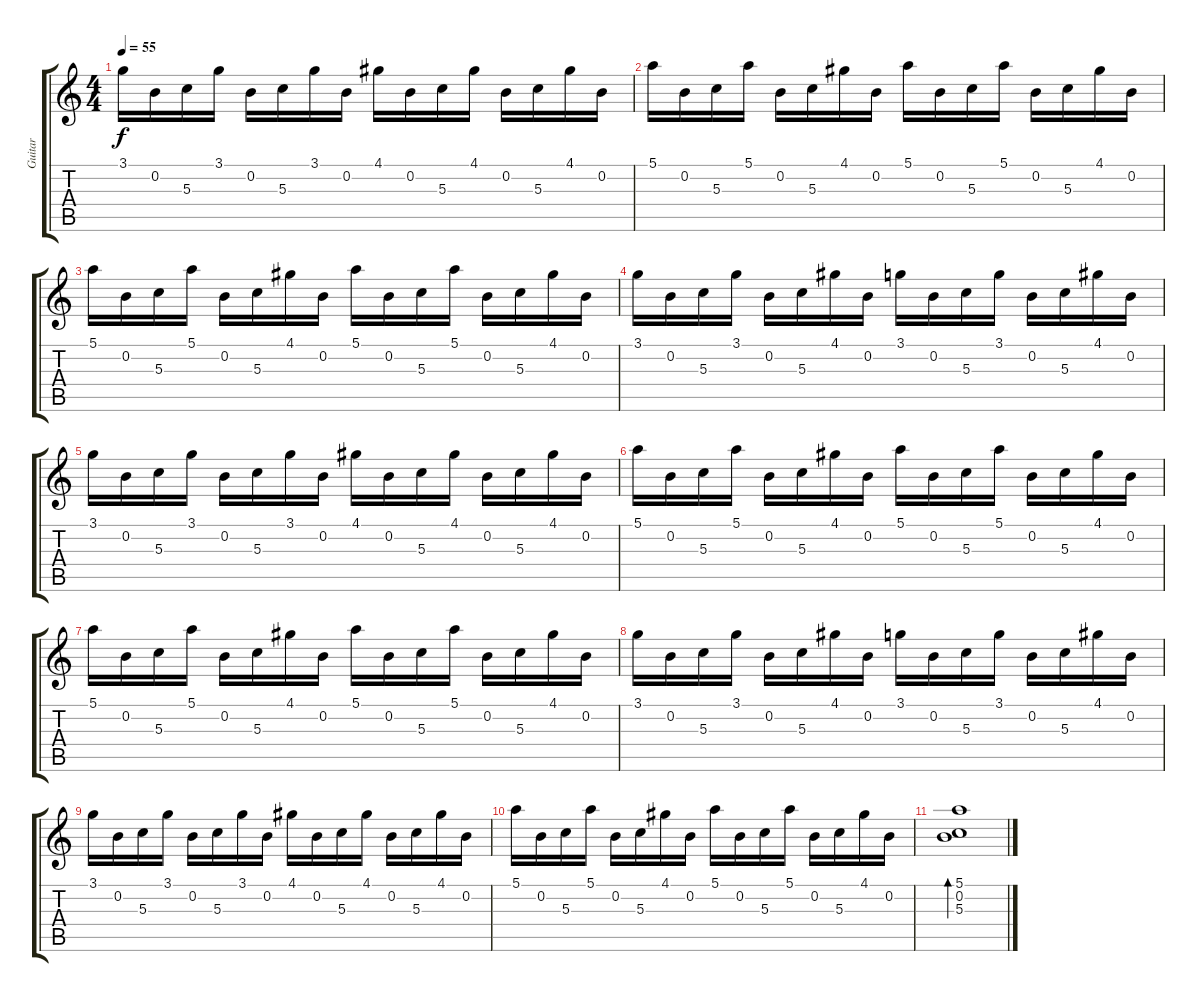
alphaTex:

\track ("Guitar" "Guitar") {instrument electricguitarclean}
\staff {score tabs}
\tuning (E4 B3 G3 D3 A2 E2) {hide}
\ts (4 4)
\tempo 55
\clef g2
\ks c
3.1.16{dy f} 0.2.16 5.3.16 3.1.16 0.2.16 5.3.16 3.1.16 0.2.16 4.1.16 0.2.16 5.3.16 4.1.16 0.2.16 5.3.16 4.1.16 0.2.16 |
5.1.16 0.2.16 5.3.16 5.1.16 0.2.16 5.3.16 4.1.16 0.2.16 5.1.16 0.2.16 5.3.16 5.1.16 0.2.16 5.3.16 4.1.16 0.2.16 |
5.1.16 0.2.16 5.3.16 5.1.16 0.2.16 5.3.16 4.1.16 0.2.16 5.1.16 0.2.16 5.3.16 5.1.16 0.2.16 5.3.16 4.1.16 0.2.16 |
3.1.16 0.2.16 5.3.16 3.1.16 0.2.16 5.3.16 4.1.16 0.2.16 3.1.16 0.2.16 5.3.16 3.1.16 0.2.16 5.3.16 4.1.16 0.2.16 |
3.1.16 0.2.16 5.3.16 3.1.16 0.2.16 5.3.16 3.1.16 0.2.16 4.1.16 0.2.16 5.3.16 4.1.16 0.2.16 5.3.16 4.1.16 0.2.16 |
5.1.16 0.2.16 5.3.16 5.1.16 0.2.16 5.3.16 4.1.16 0.2.16 5.1.16 0.2.16 5.3.16 5.1.16 0.2.16 5.3.16 4.1.16 0.2.16 |
5.1.16 0.2.16 5.3.16 5.1.16 0.2.16 5.3.16 4.1.16 0.2.16 5.1.16 0.2.16 5.3.16 5.1.16 0.2.16 5.3.16 4.1.16 0.2.16 |
3.1.16 0.2.16 5.3.16 3.1.16 0.2.16 5.3.16 4.1.16 0.2.16 3.1.16 0.2.16 5.3.16 3.1.16 0.2.16 5.3.16 4.1.16 0.2.16 |
3.1.16 0.2.16 5.3.16 3.1.16 0.2.16 5.3.16 3.1.16 0.2.16 4.1.16 0.2.16 5.3.16 4.1.16 0.2.16 5.3.16 4.1.16 0.2.16 |
5.1.16 0.2.16 5.3.16 5.1.16 0.2.16 5.3.16 4.1.16 0.2.16 5.1.16 0.2.16 5.3.16 5.1.16 0.2.16 5.3.16 4.1.16 0.2.16 |
(5.1 0.2 5.3).1{bd 240}
